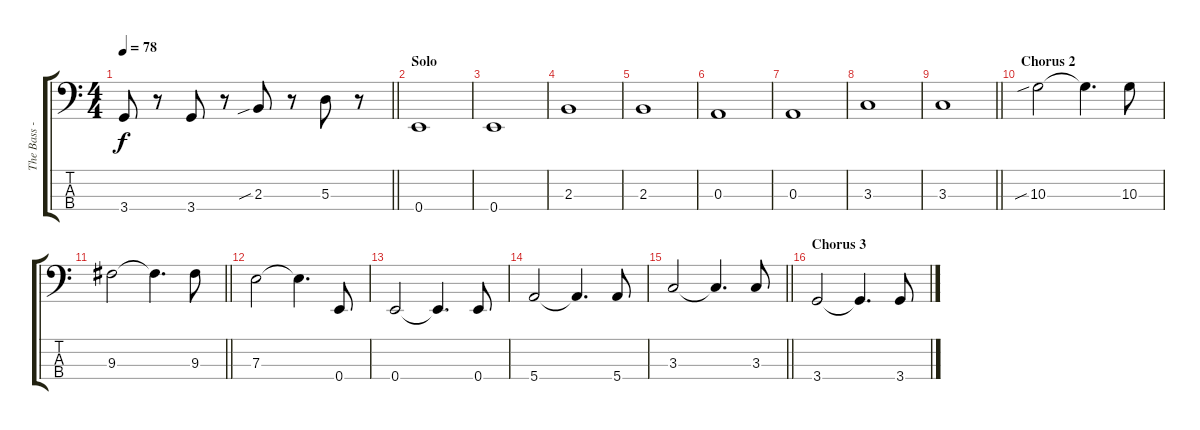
\track ("The Bass - Andy Bell" "The Bass -") {instrument electricbasspick}
\staff {score tabs}
\tuning (G2 D2 A1 E1) {hide}
\ts (4 4)
\tempo 78
\clef f4
\barLineRight lightlight
\ks c
3.4.8{dy f} r.8 3.4.8 r.8 2.3{sib}.8 r.8 5.3.8 r.8 |
\section ("" "Solo")
0.4.1 |
0.4.1 |
2.3.1 |
2.3.1 |
0.3.1 |
0.3.1 |
3.3.1 |
\barLineRight lightlight
3.3.1 |
\section ("" "Chorus 2")
10.3{sib}.2 10.3{t}.4{d} 10.3.8 |
\barLineRight lightlight
9.3.2 9.3{t}.4{d} 9.3.8 |
7.3.2 7.3{t}.4{d} 0.4.8 |
0.4.2 0.4{t}.4{d} 0.4.8 |
5.4.2 5.4{t}.4{d} 5.4.8 |
\barLineRight lightlight
3.3.2 3.3{t}.4{d} 3.3.8 |
\section ("" "Chorus 3")
3.4.2 3.4{t}.4{d} 3.4.8
